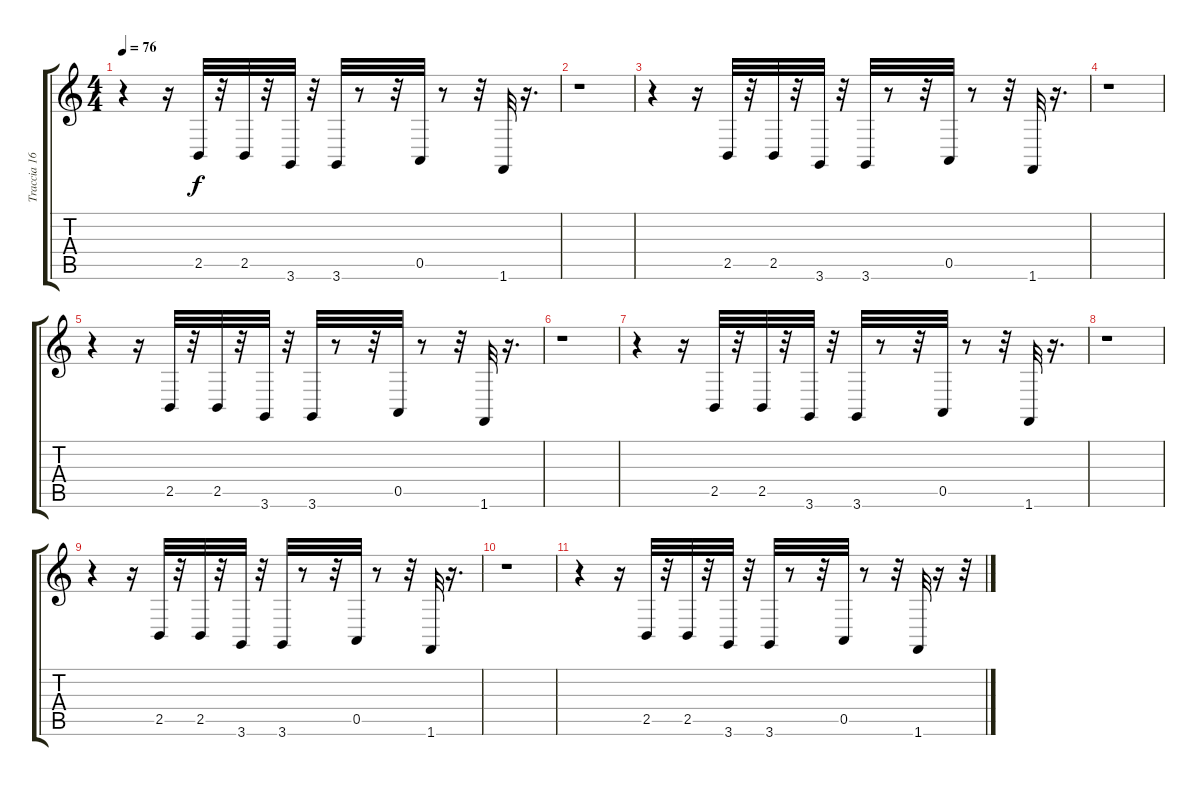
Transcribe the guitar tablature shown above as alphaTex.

\track ("Traccia 16" "Traccia 16") {instrument celesta}
\staff {score tabs}
\tuning (E4 B3 G3 D3 A2 E2) {hide}
\ts (4 4)
\tempo 76
\clef g2
\ks c
r.4{dy f} r.16 2.5.32 r.32 2.5.32 r.32 3.6.32 r.32 3.6.32 r.8 r.32 0.5.32 r.8 r.32 1.6.32 r.16{d} |
r.1 |
r.4 r.16 2.5.32 r.32 2.5.32 r.32 3.6.32 r.32 3.6.32 r.8 r.32 0.5.32 r.8 r.32 1.6.32 r.16{d} |
r.1 |
r.4 r.16 2.5.32 r.32 2.5.32 r.32 3.6.32 r.32 3.6.32 r.8 r.32 0.5.32 r.8 r.32 1.6.32 r.16{d} |
r.1 |
r.4 r.16 2.5.32 r.32 2.5.32 r.32 3.6.32 r.32 3.6.32 r.8 r.32 0.5.32 r.8 r.32 1.6.32 r.16{d} |
r.1 |
r.4 r.16 2.5.32 r.32 2.5.32 r.32 3.6.32 r.32 3.6.32 r.8 r.32 0.5.32 r.8 r.32 1.6.32 r.16{d} |
r.1 |
r.4 r.16 2.5.32 r.32 2.5.32 r.32 3.6.32 r.32 3.6.32 r.8 r.32 0.5.32 r.8 r.32 1.6.32 r.16 r.32
